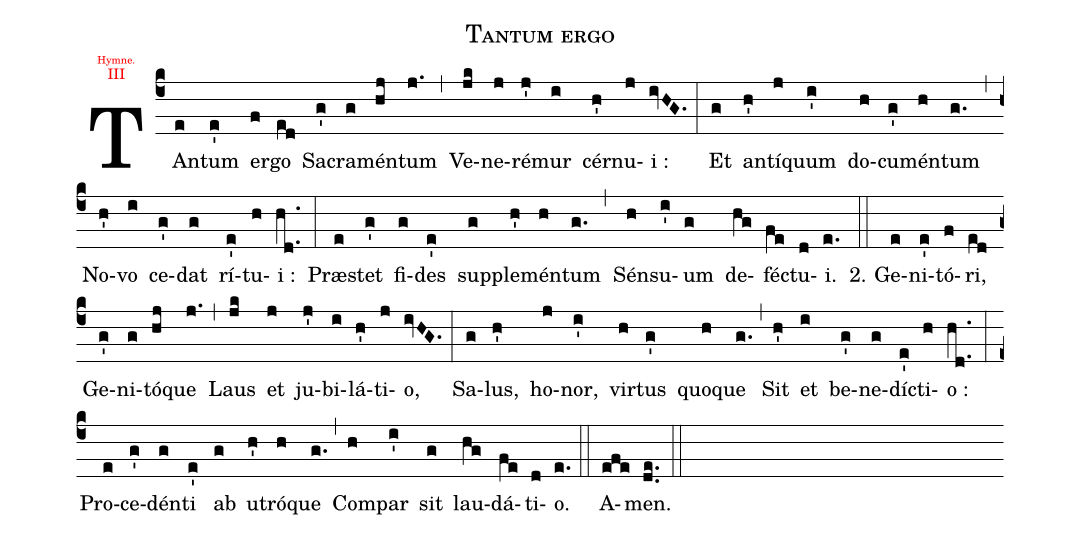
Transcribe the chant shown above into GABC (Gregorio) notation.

name:Tantum ergo;
office-part:Hymnus;
annotation: {\color{red}\tiny Hymne.};
annotation: {\color{red}\scriptsize III};
%%
(c4) TAn(e)tum(e') er(f)go(ed) Sa(g')cra(g)mén(hj)tum(j.) (,)
Ve(jk)ne(j)ré(j')mur(i) cér(h')nu(j)i :(ivHG.) (:)
Et(g) an(h')tí(j)quum(i') do(h)cu(g')mén(h)tum(g.) (,)
No(h')vo(i) ce(g')dat(g) rí(e')tu(h)i :(hd..) (:)
Præ(e)stet(g') fi(g)des(e') sup(g)ple(h')mén(h)tum(g.) (,)
Sén(h)su(i')um(g) de(hg)fé(fe)ctu(d)i.(e.) (::)
2. Ge(e)ni(e')tó(f)ri,(ed) Ge(g')ni(g)tó(hj)que(j.) (,)
Laus(jk) et(j) ju(j')bi(i)lá(h')ti(j)o,(ivHG.) (:)
Sa(g)lus,(h') ho(j)nor,(i') vir(h)tus(g') quo(h)que(g.) (,)
Sit(h') et(i) be(g')ne(g)dí(e')cti(h)o :(hd..) (:)
Pro(e)ce(g')dén(g)ti(e') ab(g) u(h')tró(h)que(g.) (,)
Com(h)par(i') sit(g) lau(hg)dá(fe)ti(d)o.(e.) (::) A(efe)men.(de..) (::)
